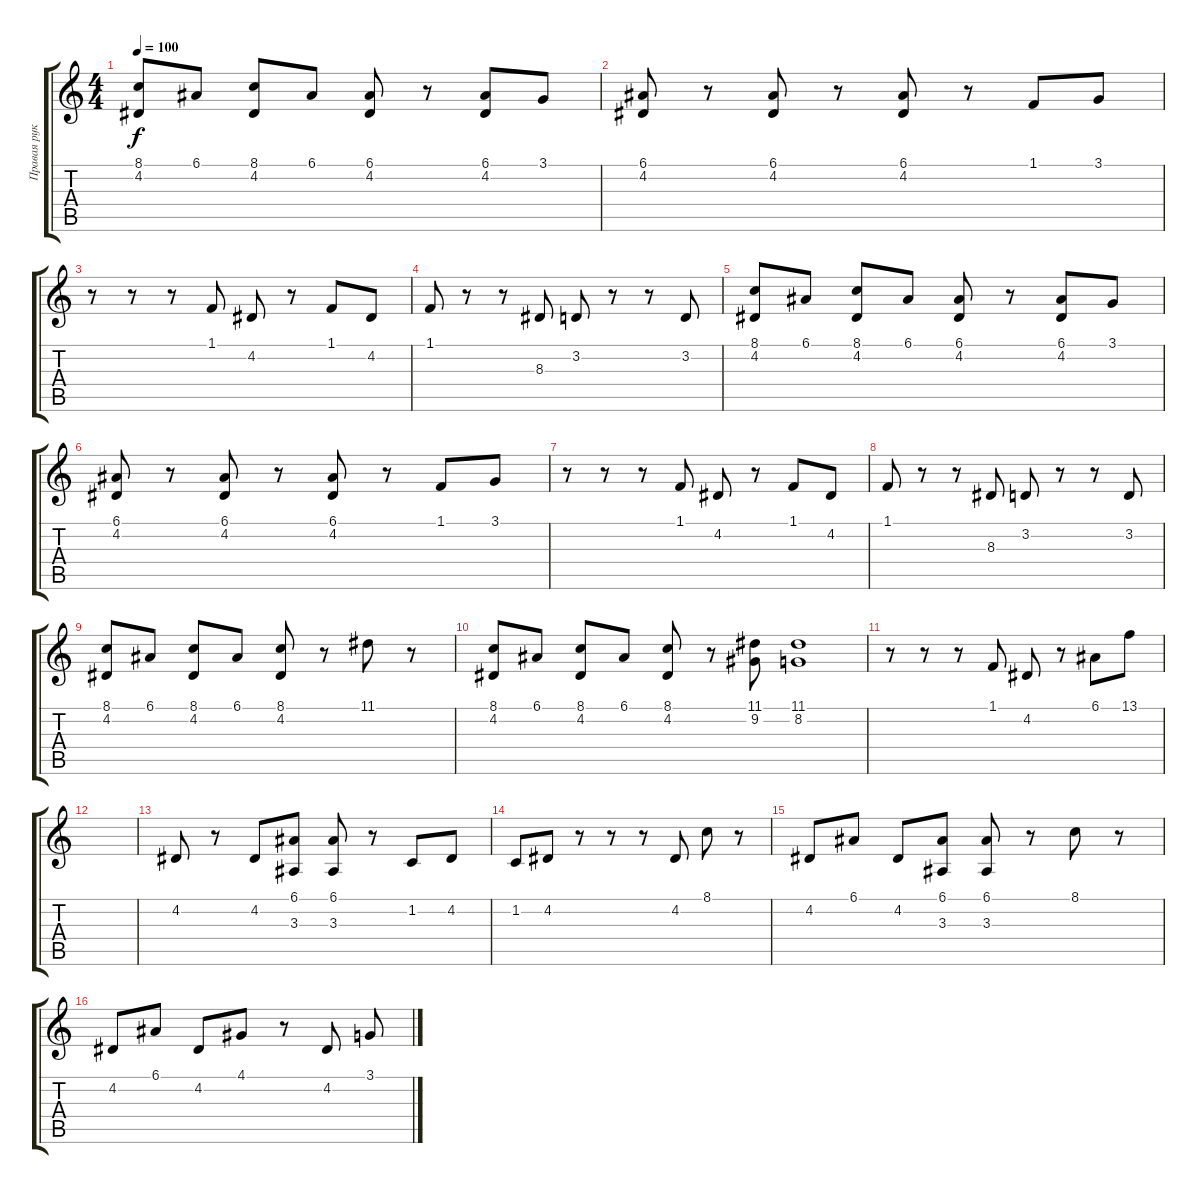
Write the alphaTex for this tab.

\track ("Правая рука" "Правая рук") {instrument acousticgrandpiano}
\staff {score tabs}
\tuning (E4 B3 G3 D3 A2 E2) {hide}
\ts (4 4)
\tempo 100
\clef g2
\ks c
(8.1 4.2).8{dy f} 6.1.8 (8.1 4.2).8 6.1.8 (6.1 4.2).8 r.8 (6.1 4.2).8 3.1.8 |
(6.1 4.2).8 r.8 (6.1 4.2).8 r.8 (6.1 4.2).8 r.8 1.1.8 3.1.8 |
r.8 r.8 r.8 1.1.8 4.2.8 r.8 1.1.8 4.2.8 |
1.1.8 r.8 r.8 8.3.8 3.2.8 r.8 r.8 3.2.8 |
(8.1 4.2).8 6.1.8 (8.1 4.2).8 6.1.8 (6.1 4.2).8 r.8 (6.1 4.2).8 3.1.8 |
(6.1 4.2).8 r.8 (6.1 4.2).8 r.8 (6.1 4.2).8 r.8 1.1.8 3.1.8 |
r.8 r.8 r.8 1.1.8 4.2.8 r.8 1.1.8 4.2.8 |
1.1.8 r.8 r.8 8.3.8 3.2.8 r.8 r.8 3.2.8 |
(8.1 4.2).8 6.1.8 (8.1 4.2).8 6.1.8 (8.1 4.2).8 r.8 11.1.8 r.8 |
(8.1 4.2).8 6.1.8 (8.1 4.2).8 6.1.8 (8.1 4.2).8 r.8 (11.1 9.2).8 (11.1 8.2).1 |
r.8 r.8 r.8 1.1.8 4.2.8 r.8 6.1.8 13.1.8 |
|
4.2.8 r.8 4.2.8 (6.1 3.3).8 (6.1 3.3).8 r.8 1.2.8 4.2.8 |
1.2.8 4.2.8 r.8 r.8 r.8 4.2.8 8.1.8 r.8 |
4.2.8 6.1.8 4.2.8 (6.1 3.3).8 (6.1 3.3).8 r.8 8.1.8 r.8 |
4.2.8 6.1.8 4.2.8 4.1.8 r.8 4.2.8 3.1.8
